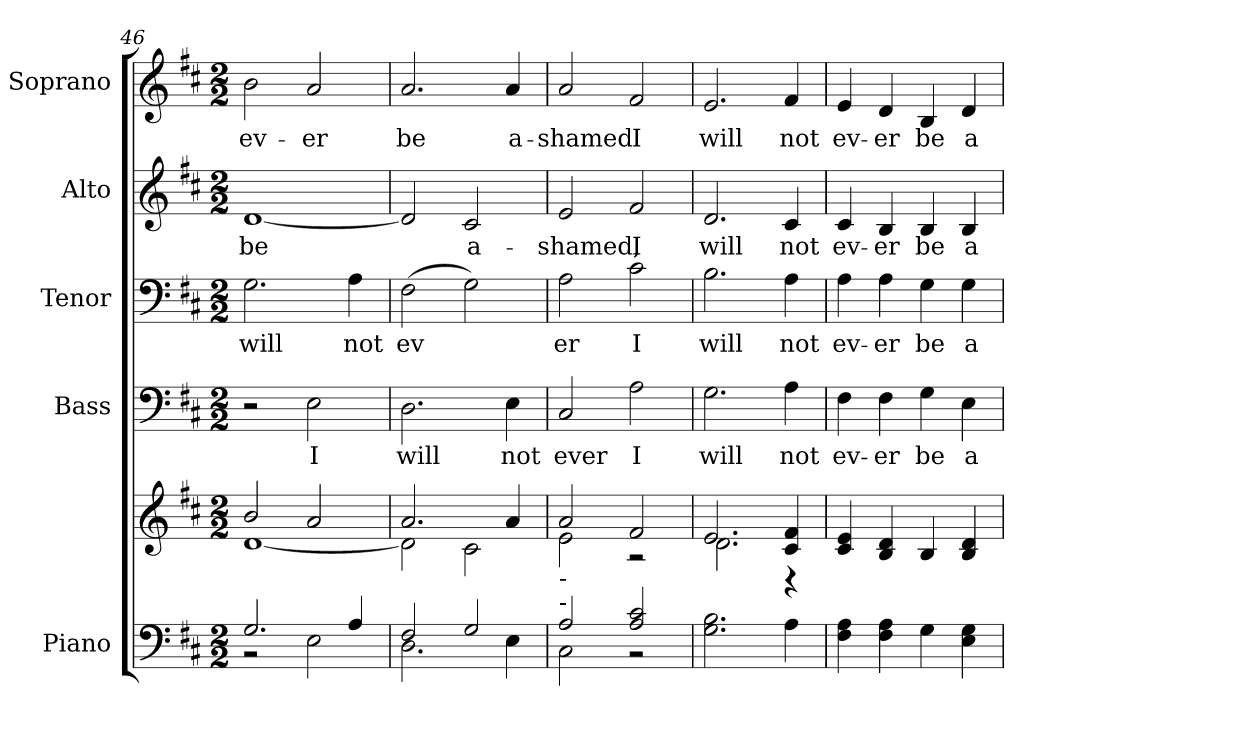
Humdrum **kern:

**kern	**kern	**kern	**text	**kern	**text	**kern	**text	**kern	**text
*part5	*part5	*part4	*part4	*part3	*part3	*part2	*part2	*part1	*part1
*staff6	*staff5	*staff4	*staff4	*staff3	*staff3	*staff2	*staff2	*staff1	*staff1
*I"Piano	*	*I"Bass	*	*I"Tenor	*	*I"Alto	*	*I"Soprano	*
*I'Pno.	*	*I'B.	*	*I'T.	*	*I'A.	*	*I'S.	*
!!LO:PB:g=z
*clefF4	*clefG2	*clefF4	*	*clefF4	*	*clefG2	*	*clefG2	*
*k[f#c#]	*k[f#c#]	*k[f#c#]	*	*k[f#c#]	*	*k[f#c#]	*	*k[f#c#]	*
*D:	*D:	*D:	*	*D:	*	*D:	*	*D:	*
*M2/2	*M2/2	*M2/2	*	*M2/2	*	*M2/2	*	*M2/2	*
=46	=46	=46	=46	=46	=46	=46	=46	=46	=46
*^	*^	*	*	*	*	*	*	*	*
!	!	!	!	!	!	!	!LO:LY:b:color=#000000	!	!	!	!
!	!	!	!	!	!	!	!	!	!LO:LY:b:color=#000000	!	!
!	!	!	!	!	!	!	!	!	!	!	!LO:LY:b:color=#000000
2.Gi/	2r	2bi/	[<1di	2r	.	2.Gi\	will	[<1di	be	2bi\	ev-
!	!	!	!	!	!LO:LY:b:color=#000000	!	!	!	!	!	!
!	!	!	!	!	!	!	!	!	!	!	!LO:LY:b:color=#000000
.	2Ei\	2ai/	.	2Ei\	I	.	.	.	.	2ai/	-er
!	!	!	!	!	!	!	!LO:LY:b:color=#000000	!	!	!	!
4Ai/	.	.	.	.	.	4Ai\	not	.	.	.	.
=47	=47	=47	=47	=47	=47	=47	=47	=47	=47	=47	=47
!	!	!	!	!	!LO:LY:b:color=#000000	!	!	!	!	!	!
!	!	!	!	!	!	!	!LO:LY:b:color=#000000	!	!	!	!
!	!	!	!	!	!	!	!	!	!	!	!LO:LY:b:color=#000000
2F#i/	2.Di\	2.ai/	2di\]	2.Di\	will	(2F#i\	ev	2di/]	.	2.ai/	be
!	!	!	!	!	!	!	!	!	!LO:LY:b:color=#000000	!	!
2Gi/	.	.	2c#i\	.	.	2Gi\)	.	2c#i/	a-	.	.
!	!	!	!	!	!LO:LY:b:color=#000000	!	!	!	!	!	!
!	!	!	!	!	!	!	!	!	!	!	!LO:LY:b:color=#000000
.	4Ei\	4ai/	.	4Ei\	not	.	.	.	.	4ai/	a-
=48	=48	=48	=48	=48	=48	=48	=48	=48	=48	=48	=48
!	!	!	!	!	!LO:LY:b:color=#000000	!	!	!	!	!	!
!	!	!	!	!	!	!	!LO:LY:b:color=#000000	!	!	!	!
!	!	!	!	!	!	!	!	!	!LO:LY:b:color=#000000	!	!
!	!	!LO:TX:b:t=-	!	!	!	!	!	!	!	!	!
!LO:TX:a:t=-	!	!	!	!	!	!	!	!	!	!	!
!	!	!	!	!	!	!	!	!	!	!	!LO:LY:b:color=#000000
2Ai/	2C#i\	2ai/	2ei\	2C#i/	ever	2Ai\	er	2ei/	-shamed,	2ai/	-shamed
!	!	!	!	!	!LO:LY:b:color=#000000	!	!	!	!	!	!
!	!	!	!	!	!	!	!LO:LY:b:color=#000000	!	!	!	!
!	!	!	!	!	!	!	!	!	!LO:LY:b:color=#000000	!	!
!	!	!	!	!	!	!	!	!	!	!	!LO:LY:b:color=#000000
2Ai/ 2c#i	2r	2f#i/	2r	2Ai\	I	2c#i\	I	2f#i/	I	2f#i/	I
*v	*v	*	*	*	*	*	*	*	*	*	*
=49	=49	=49	=49	=49	=49	=49	=49	=49	=49	=49
*^	*	*	*	*	*	*	*	*	*	*
!	!	!	!	!	!LO:LY:b:color=#000000	!	!	!	!	!	!
*v	*v	*	*	*	*	*	*	*	*	*	*
*^	*	*	*	*	*	*	*	*	*	*
!	!	!	!	!	!	!	!LO:LY:b:color=#000000	!	!	!	!
*v	*v	*	*	*	*	*	*	*	*	*	*
*^	*	*	*	*	*	*	*	*	*	*
!	!	!	!	!	!	!	!	!	!LO:LY:b:color=#000000	!	!
*v	*v	*	*	*	*	*	*	*	*	*	*
*^	*	*	*	*	*	*	*	*	*	*
!	!	!	!	!	!	!	!	!	!	!	!LO:LY:b:color=#000000
*v	*v	*	*	*	*	*	*	*	*	*	*
2.Gi\ 2.Bi	2.ei/	2.di\	2.Gi\	will	2.Bi\	will	2.di/	will	2.ei/	will
!	!	!	!	!LO:LY:b:color=#000000	!	!	!	!	!	!
!	!	!	!	!	!	!LO:LY:b:color=#000000	!	!	!	!
!	!	!	!	!	!	!	!	!LO:LY:b:color=#000000	!	!
!	!	!	!	!	!	!	!	!	!	!LO:LY:b:color=#000000
4Ai\	4c#i/ 4f#i	4r	4Ai\	not	4Ai\	not	4c#i/	not	4f#i/	not
*	*v	*v	*	*	*	*	*	*	*	*
=50	=50	=50	=50	=50	=50	=50	=50	=50	=50
*	*^	*	*	*	*	*	*	*	*
!	!	!	!	!LO:LY:b:color=#000000	!	!	!	!	!	!
*	*v	*v	*	*	*	*	*	*	*	*
*	*^	*	*	*	*	*	*	*	*
!	!	!	!	!	!	!LO:LY:b:color=#000000	!	!	!	!
*	*v	*v	*	*	*	*	*	*	*	*
*	*^	*	*	*	*	*	*	*	*
!	!	!	!	!	!	!	!	!LO:LY:b:color=#000000	!	!
*	*v	*v	*	*	*	*	*	*	*	*
*	*^	*	*	*	*	*	*	*	*
!	!	!	!	!	!	!	!	!	!	!LO:LY:b:color=#000000
*	*v	*v	*	*	*	*	*	*	*	*
4F#i\ 4Ai	4c#i/ 4ei	4F#i\	ev-	4Ai\	ev-	4c#i/	ev-	4ei/	ev-
!	!	!	!LO:LY:b:color=#000000	!	!	!	!	!	!
!	!	!	!	!	!LO:LY:b:color=#000000	!	!	!	!
!	!	!	!	!	!	!	!LO:LY:b:color=#000000	!	!
!	!	!	!	!	!	!	!	!	!LO:LY:b:color=#000000
4F#i\ 4Ai	4Bi/ 4di	4F#i\	-er	4Ai\	-er	4Bi/	-er	4di/	-er
!	!	!	!LO:LY:b:color=#000000	!	!	!	!	!	!
!	!	!	!	!	!LO:LY:b:color=#000000	!	!	!	!
!	!	!	!	!	!	!	!LO:LY:b:color=#000000	!	!
!	!	!	!	!	!	!	!	!	!LO:LY:b:color=#000000
4Gi\	4Bi/	4Gi\	be	4Gi\	be	4Bi/	be	4Bi/	be
!	!	!	!LO:LY:b:color=#000000	!	!	!	!	!	!
!	!	!	!	!	!LO:LY:b:color=#000000	!	!	!	!
!	!	!	!	!	!	!	!LO:LY:b:color=#000000	!	!
!	!	!	!	!	!	!	!	!	!LO:LY:b:color=#000000
4Ei\ 4Gi	4Bi/ 4di	4Ei\	a-	4Gi\	a-	4Bi/	a-	4di/	a-
=	=	=	=	=	=	=	=	=	=
*-	*-	*-	*-	*-	*-	*-	*-	*-	*-
